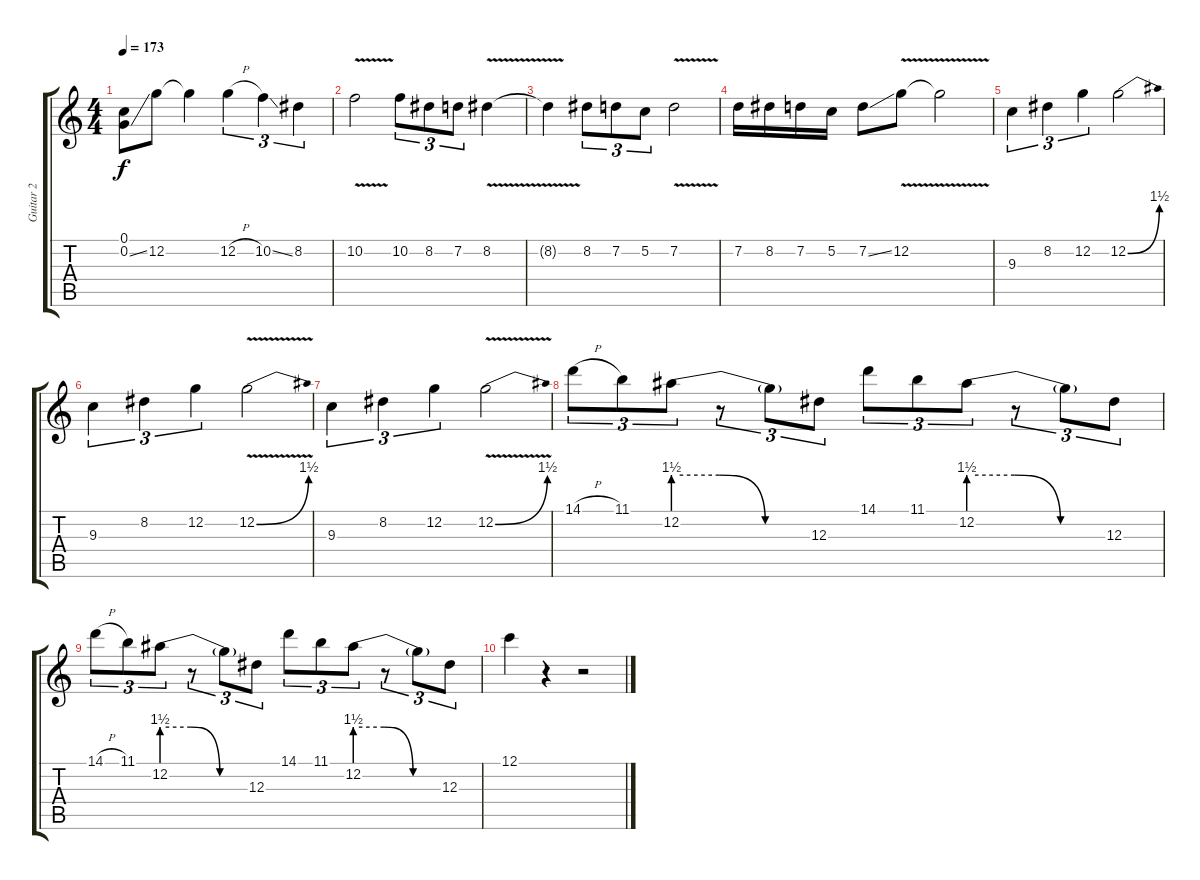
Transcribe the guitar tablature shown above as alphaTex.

\track ("Guitar 2" "Guitar 2") {instrument distortionguitar}
\staff {score tabs}
\tuning (C4 G3 Eb3 Bb2 F2 C2) {hide}
\ts (4 4)
\tempo 173
\clef g2
\ks c
(0.1 0.2{ss}).8{dy f} 12.2.8 12.2{t}.4 12.2{h}.4{tu (3 2)} 10.2{ss}.4{tu (3 2)} 8.2.4{tu (3 2)} |
10.2{v}.2 10.2.8{tu (3 2)} 8.2.8{tu (3 2)} 7.2.8{tu (3 2)} 8.2{v}.4 |
8.2{v t}.4 8.2.8{tu (3 2)} 7.2.8{tu (3 2)} 5.2.8{tu (3 2)} 7.2{v}.2 |
7.2.16 8.2.16 7.2.16 5.2.16 7.2{ss}.8 12.2{v}.8 12.2{v t}.2 |
9.3.4{tu (3 2)} 8.2.4{tu (3 2)} 12.2.4{tu (3 2)} 12.2{be (bend 0 0 60 6)}.2 |
9.3.4{tu (3 2)} 8.2.4{tu (3 2)} 12.2.4{tu (3 2)} 12.2{be (bend 0 0 60 6) v}.2 |
9.3.4{tu (3 2)} 8.2.4{tu (3 2)} 12.2.4{tu (3 2)} 12.2{be (bend 0 0 60 6) v}.2 |
14.1{h}.8{tu (3 2)} 11.1.8{tu (3 2)} 12.2{be (custom 0 6 20 6 40 0 60 0)}.8{tu (3 2)} r.8{tu (3 2)} 12.2{t}.8{tu (3 2)} 12.3.8{tu (3 2)} 14.1.8{tu (3 2)} 11.1.8{tu (3 2)} 12.2{be (custom 0 6 20 6 40 0 60 0)}.8{tu (3 2)} r.8{tu (3 2)} 12.2{t}.8{tu (3 2)} 12.3.8{tu (3 2)} |
14.1{h}.8{tu (3 2)} 11.1.8{tu (3 2)} 12.2{be (custom 0 6 20 6 40 0 60 0)}.8{tu (3 2)} r.8{tu (3 2)} 12.2{t}.8{tu (3 2)} 12.3.8{tu (3 2)} 14.1.8{tu (3 2)} 11.1.8{tu (3 2)} 12.2{be (custom 0 6 20 6 40 0 60 0)}.8{tu (3 2)} r.8{tu (3 2)} 12.2{t}.8{tu (3 2)} 12.3.8{tu (3 2)} |
12.1.4 r.4 r.2
